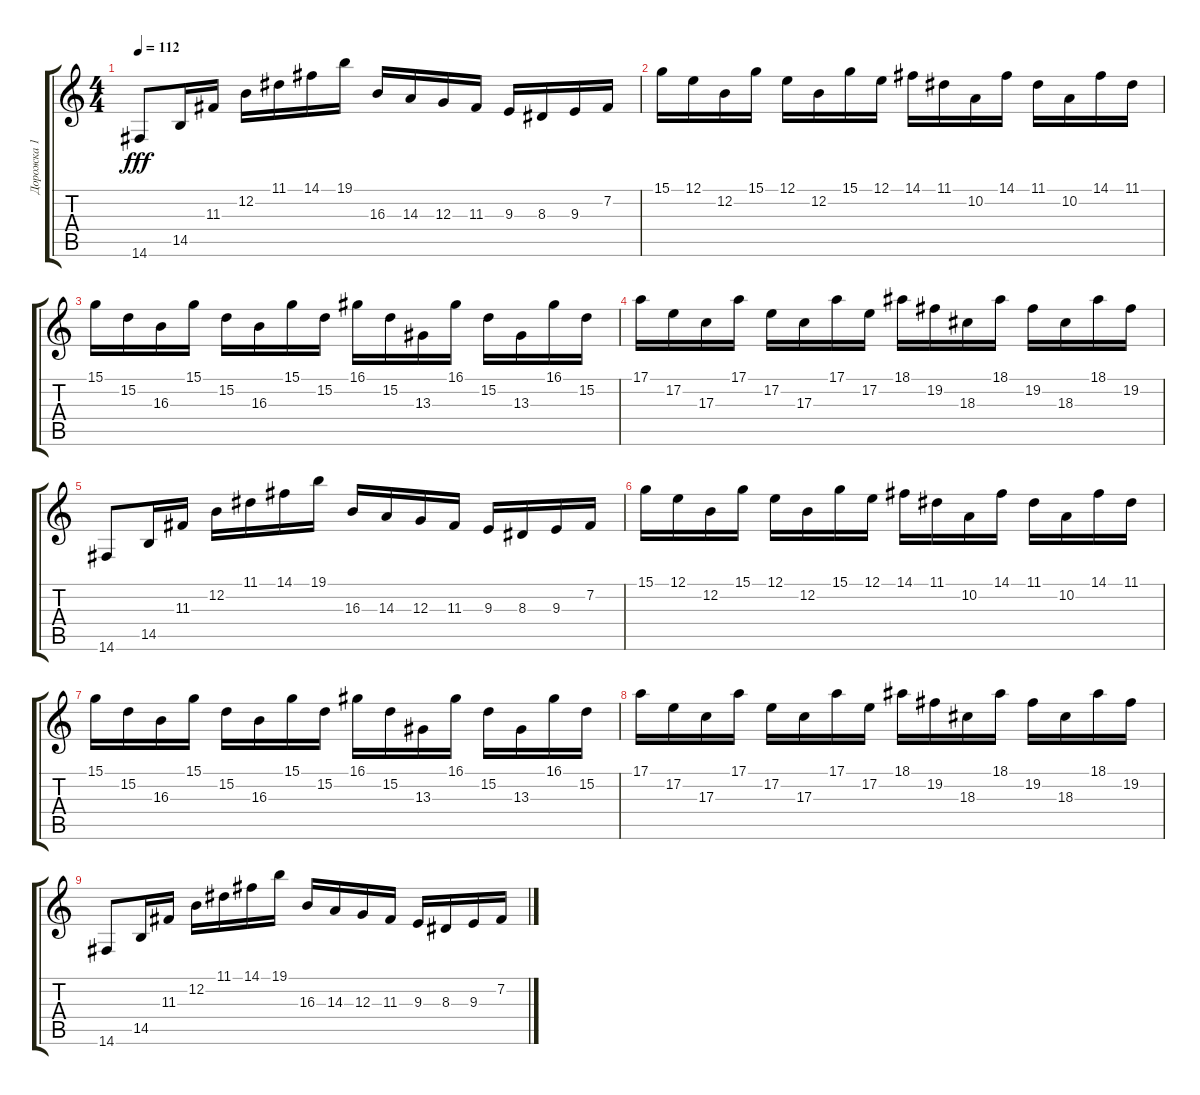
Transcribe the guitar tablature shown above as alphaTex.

\track ("Дорожка 1" "Дорожка 1") {instrument lead2sawtooth}
\staff {score tabs}
\tuning (E4 B3 G3 D3 A2 E2) {hide}
\ts (4 4)
\tempo 112
\clef g2
\ks c
14.6.8{dy fff} 14.5.16 11.3.16 12.2.16 11.1.16 14.1.16 19.1.16 16.3.16 14.3.16 12.3.16 11.3.16 9.3.16 8.3.16 9.3.16 7.2.16 |
15.1.16 12.1.16 12.2.16 15.1.16 12.1.16 12.2.16 15.1.16 12.1.16 14.1.16 11.1.16 10.2.16 14.1.16 11.1.16 10.2.16 14.1.16 11.1.16 |
15.1.16 15.2.16 16.3.16 15.1.16 15.2.16 16.3.16 15.1.16 15.2.16 16.1.16 15.2.16 13.3.16 16.1.16 15.2.16 13.3.16 16.1.16 15.2.16 |
17.1.16 17.2.16 17.3.16 17.1.16 17.2.16 17.3.16 17.1.16 17.2.16 18.1.16 19.2.16 18.3.16 18.1.16 19.2.16 18.3.16 18.1.16 19.2.16 |
14.6.8 14.5.16 11.3.16 12.2.16 11.1.16 14.1.16 19.1.16 16.3.16 14.3.16 12.3.16 11.3.16 9.3.16 8.3.16 9.3.16 7.2.16 |
15.1.16 12.1.16 12.2.16 15.1.16 12.1.16 12.2.16 15.1.16 12.1.16 14.1.16 11.1.16 10.2.16 14.1.16 11.1.16 10.2.16 14.1.16 11.1.16 |
15.1.16 15.2.16 16.3.16 15.1.16 15.2.16 16.3.16 15.1.16 15.2.16 16.1.16 15.2.16 13.3.16 16.1.16 15.2.16 13.3.16 16.1.16 15.2.16 |
17.1.16 17.2.16 17.3.16 17.1.16 17.2.16 17.3.16 17.1.16 17.2.16 18.1.16 19.2.16 18.3.16 18.1.16 19.2.16 18.3.16 18.1.16 19.2.16 |
14.6.8 14.5.16 11.3.16 12.2.16 11.1.16 14.1.16 19.1.16 16.3.16 14.3.16 12.3.16 11.3.16 9.3.16 8.3.16 9.3.16 7.2.16
